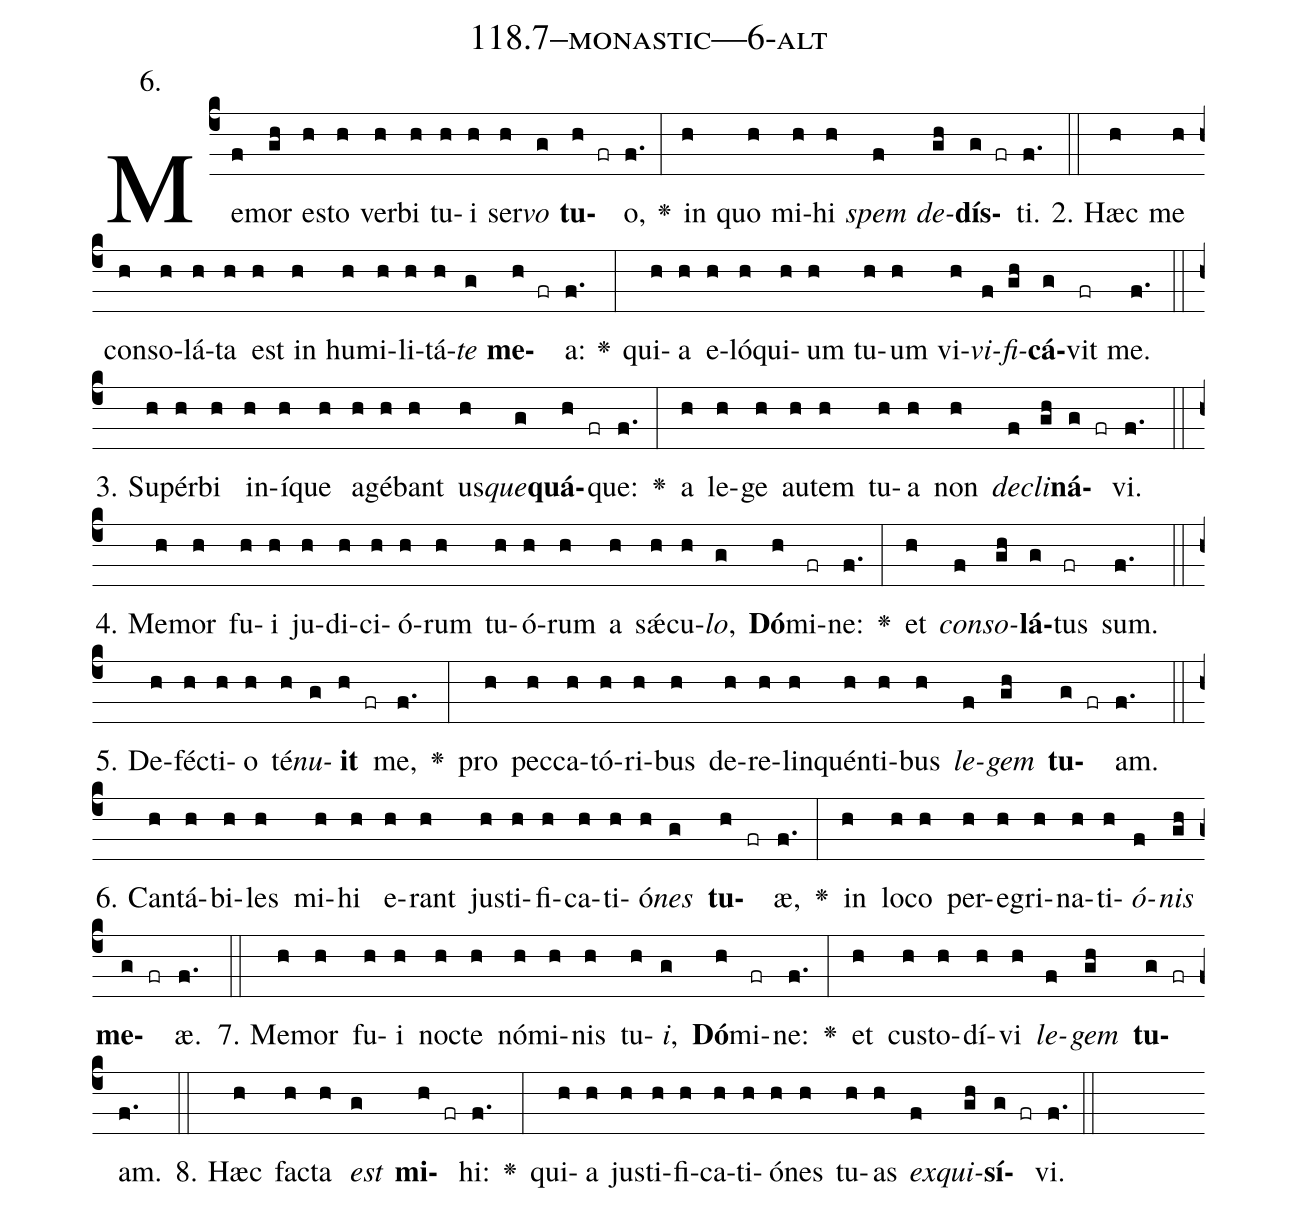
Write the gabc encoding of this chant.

name: 118.7--monastic---6-alt;
annotation: 6.;
%%
(c4)Me(f)mor(gh) es(h)to(h) ver(h)bi(h) tu(h)i(h) ser(h)<i>vo</i>(g) <b>tu</b>(h fr)o,(f.) <v>\greheightstar</v>(:) in(h) quo(h) mi(h)hi(h) <i>spem</i>(f) <i>de</i>(gh)<b>dís</b>(g fr)ti.(f.) (::)
2. Hæc(h) me(h) con(h)so(h)lá(h)ta(h) est(h) in(h) hu(h)mi(h)li(h)tá(h)<i>te</i>(g) <b>me</b>(h fr)a:(f.) <v>\greheightstar</v>(:) qui(h)a(h) e(h)ló(h)qui(h)um(h) tu(h)um(h) vi(h)<i>vi</i>(f)<i>fi</i>(gh)<b>cá</b>(g)vit(fr) me.(f.) (::)
3. Su(h)pér(h)bi(h) in(h)í(h)que(h) a(h)gé(h)bant(h) us(h)<i>que</i>(g)<b>quá</b>(h fr)que:(f.) <v>\greheightstar</v>(:) a(h) le(h)ge(h) au(h)tem(h) tu(h)a(h) non(h) <i>de</i>(f)<i>cli</i>(gh)<b>ná</b>(g fr)vi.(f.) (::)
4. Me(h)mor(h) fu(h)i(h) ju(h)di(h)ci(h)ó(h)rum(h) tu(h)ó(h)rum(h) a(h) sǽ(h)cu(h)<i>lo</i>,(g) <b>Dó</b>(h)mi(fr)ne:(f.) <v>\greheightstar</v>(:) et(h) <i>con</i>(f)<i>so</i>(gh)<b>lá</b>(g)tus(fr) sum.(f.) (::)
5. De(h)féc(h)ti(h)o(h) té(h)<i>nu</i>(g)<b>it</b>(h fr) me,(f.) <v>\greheightstar</v>(:) pro(h) pec(h)ca(h)tó(h)ri(h)bus(h) de(h)re(h)lin(h)quén(h)ti(h)bus(h) <i>le</i>(f)<i>gem</i>(gh) <b>tu</b>(g fr)am.(f.) (::)
6. Can(h)tá(h)bi(h)les(h) mi(h)hi(h) e(h)rant(h) jus(h)ti(h)fi(h)ca(h)ti(h)ó(h)<i>nes</i>(g) <b>tu</b>(h fr)æ,(f.) <v>\greheightstar</v>(:) in(h) lo(h)co(h) per(h)e(h)gri(h)na(h)ti(h)<i>ó</i>(f)<i>nis</i>(gh) <b>me</b>(g fr)æ.(f.) (::)
7. Me(h)mor(h) fu(h)i(h) noc(h)te(h) nó(h)mi(h)nis(h) tu(h)<i>i</i>,(g) <b>Dó</b>(h)mi(fr)ne:(f.) <v>\greheightstar</v>(:) et(h) cus(h)to(h)dí(h)vi(h) <i>le</i>(f)<i>gem</i>(gh) <b>tu</b>(g fr)am.(f.) (::)
8. Hæc(h) fac(h)ta(h) <i>est</i>(g) <b>mi</b>(h fr)hi:(f.) <v>\greheightstar</v>(:) qui(h)a(h) jus(h)ti(h)fi(h)ca(h)ti(h)ó(h)nes(h) tu(h)as(h) <i>ex</i>(f)<i>qui</i>(gh)<b>sí</b>(g fr)vi.(f.) (::)
